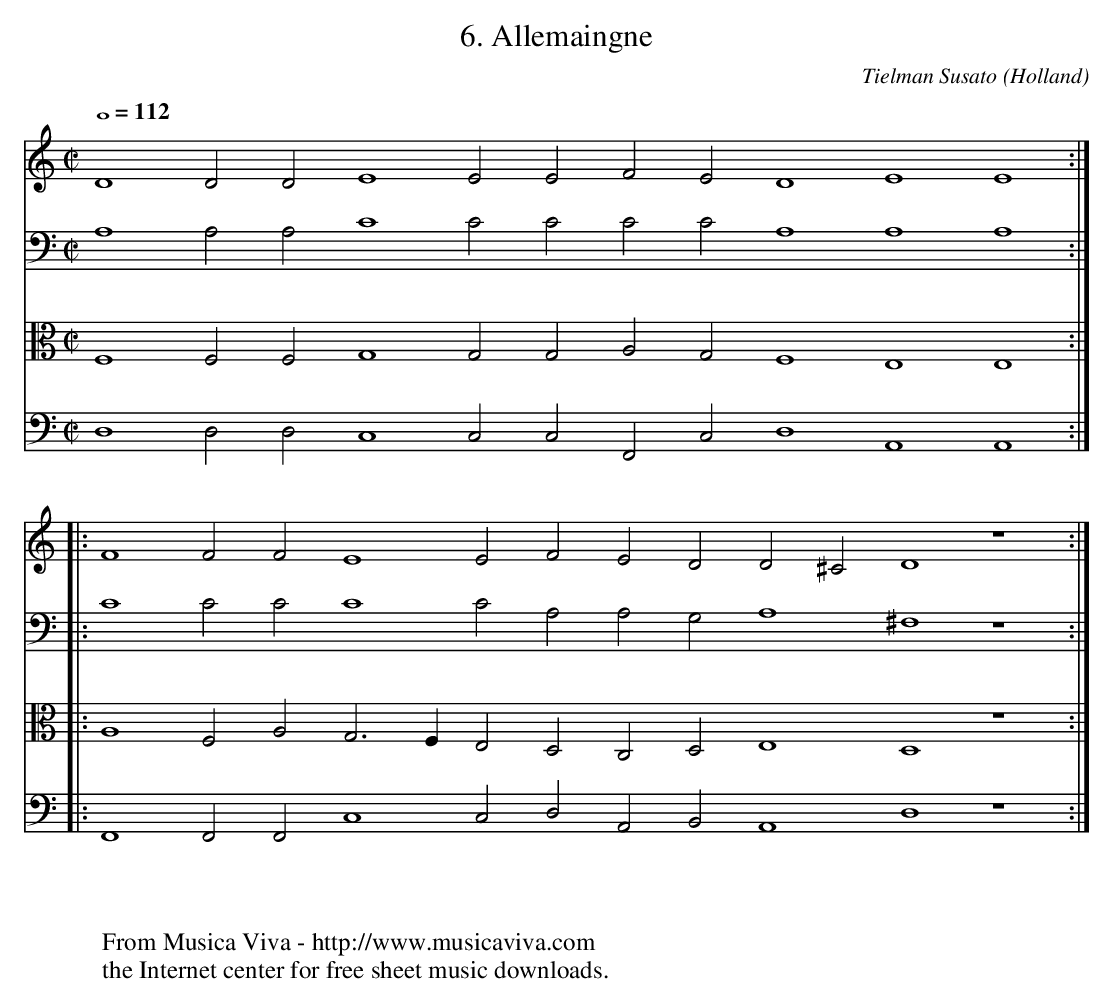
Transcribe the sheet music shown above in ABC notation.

X:1
T:6. Allemaingne
C:Tielman Susato
O:Holland
V:1 Program 1 68 %Oboe
V:2 Program 1 69 %English horn
V:3 Program 3 70 alto %Bassoon
V:4 Program 4 43 bass %Double bass
M:C|
L:1/1
Q:1/1=112
K:Ddor
V:1
DD/D/EE/E/F/E/DEE:|
V:2
A,A,/A,/CC/C/C/C/A,A,A,:|
V:3
F,F,/F,/G,G,/G,/A,/G,/F,E,E,:|
V:4
D,D,/D,/C,C,/C,/F,,/C,/D,A,,A,,:|
V:1
|:FF/F/EE/F/E/D/D/^C/Dz:|
V:2
|:CC/C/CC/A,/A,/G,/A,^F,z:|
V:3
|:A,F,/A,/G,/>F,/E,/D,/C,/D,/E,D,z:|
V:4
|:F,,F,,/F,,/C,C,/D,/A,,/B,,/A,,D,z:|
W:
W:
W:  From Musica Viva - http://www.musicaviva.com
W:  the Internet center for free sheet music downloads.
